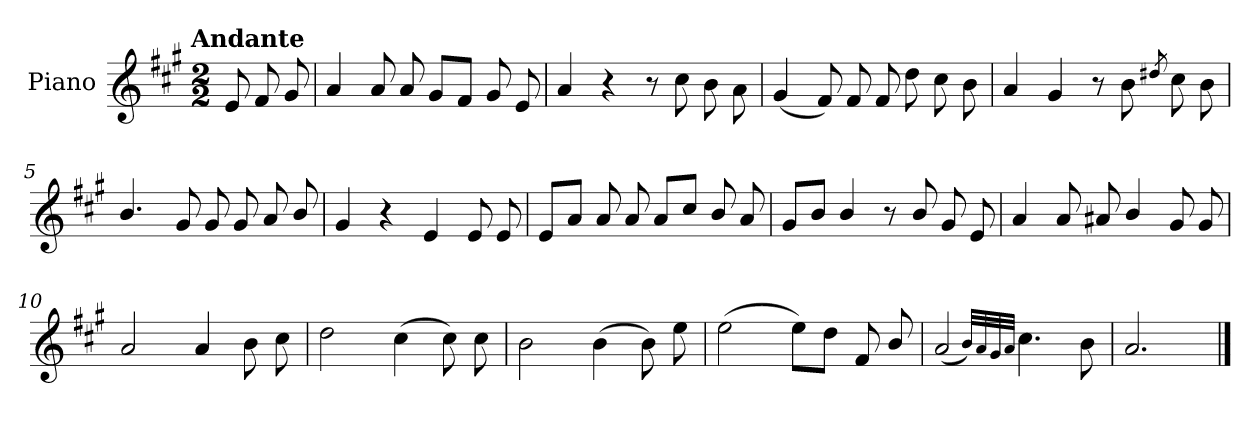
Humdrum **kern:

**kern
*part1
*staff1
*I"Piano
*I'Pno.
*clefG2
*k[f#c#g#]
!!LO:TX:omd:t=Andante
*M2/2
*MM92
=
8e/
8f#/
8g#/
=1
4a/
8a/
8a/
8g#/L
8f#/J
8g#/
8e/
=2
4a/
4r
8r
8cc#\
8b\
8a\
!!LO:LB:g=z
=3
(<4g#/
8f#/)
8f#/
8f#/
8dd\
8cc#\
8b\
=4
4a/
4g#/
8r
8b\
8qdd#X/
8cc#\
8b\
=5
4.b/
8g#/
8g#/
8g#/
8a/
8b/
=6
4g#/
4r
4e/
8e/
8e/
!!LO:LB:g=z
=7
8e/L
8a/J
8a/
8a/
8a/L
8cc#/J
8b/
8a/
=8
8g#/L
8b/J
4b/
8r
8b/
8g#/
8e/
=9
4a/
8a/
8a#X/
4b/
8g#/
8g#/
=10
2a/
4a/
8b\
8cc#\
!!LO:LB:g=z
=11
2dd\
(>4cc#\
8cc#\)
8cc#\
=12
2b\
(>4b\
8b\)
8ee\
=13
(>2ee\
8ee\L)
8dd\J
8f#/
8b/
=14
(<2a/
32qqb/LLL)
32qqa/
32qqg#/
32qqa/JJJ
4.cc#\
8b\
=15
2.a/
==
*-
